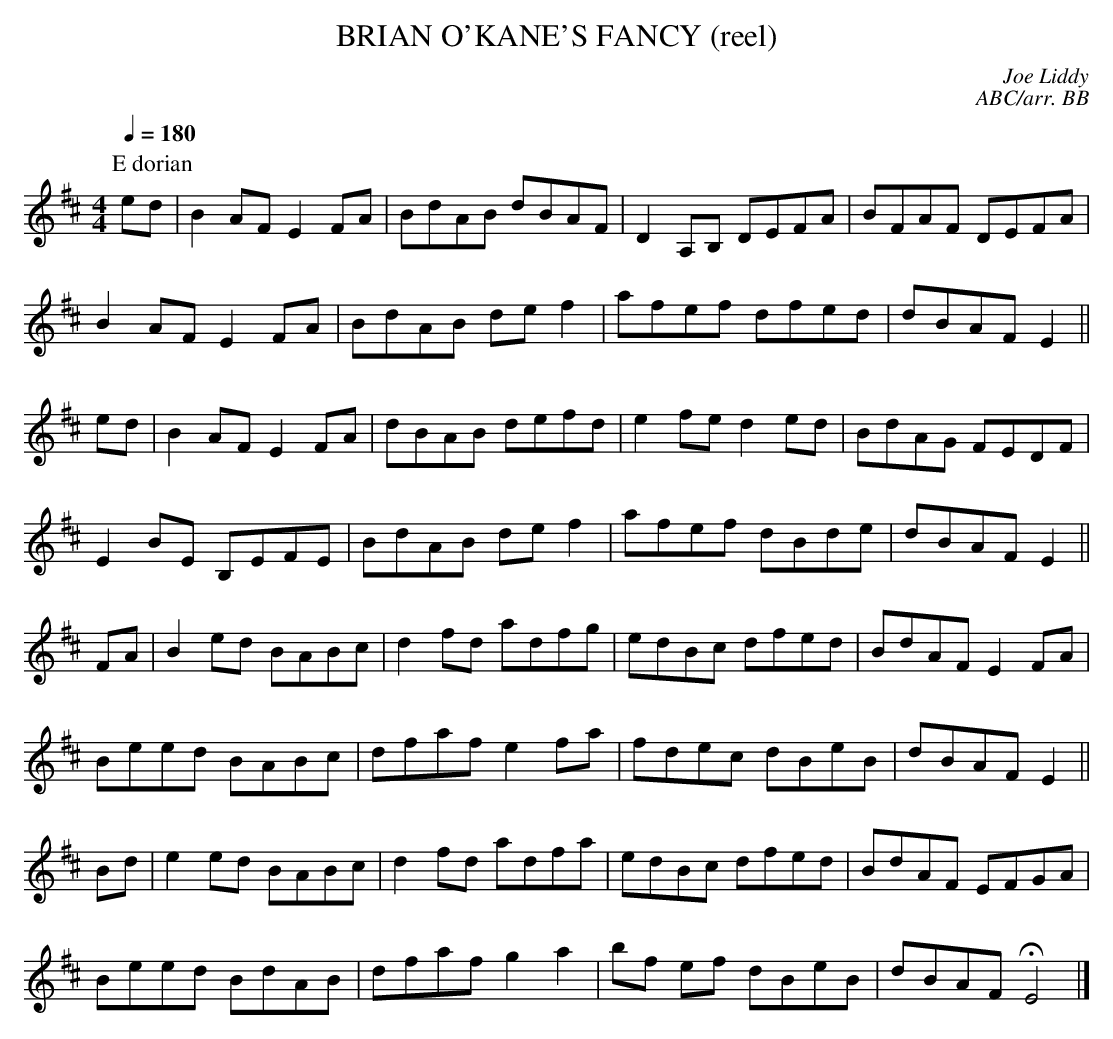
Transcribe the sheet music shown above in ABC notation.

X:1
T:BRIAN O'KANE'S FANCY (reel)
C:Joe Liddy
C:ABC/arr. BB
Q:1/4=180
M:4/4
L:1/8
K:D
P:E dorian
ed|B2AF E2FA|BdAB dBAF|D2A,B, DEFA|BFAF DEFA |
B2AF E2FA|BdAB de f2|afef dfed|dBAF E2 ||
ed|B2AF E2FA|dBAB defd|e2fe d2ed|BdAG FEDF |
E2BE B,EFE|BdAB de f2|afef dBde|dBAF E2 ||
FA|B2ed BABc|d2fd adfg|edBc dfed|BdAF E2FA |
Beed BABc|dfaf e2fa|fdec dBeB|dBAF E2 ||
Bd|e2ed BABc|d2fd adfa|edBc dfed|BdAF EFGA |
Beed BdAB|dfaf g2 a2|bf ef dBeB|dBAF HE4 |]
